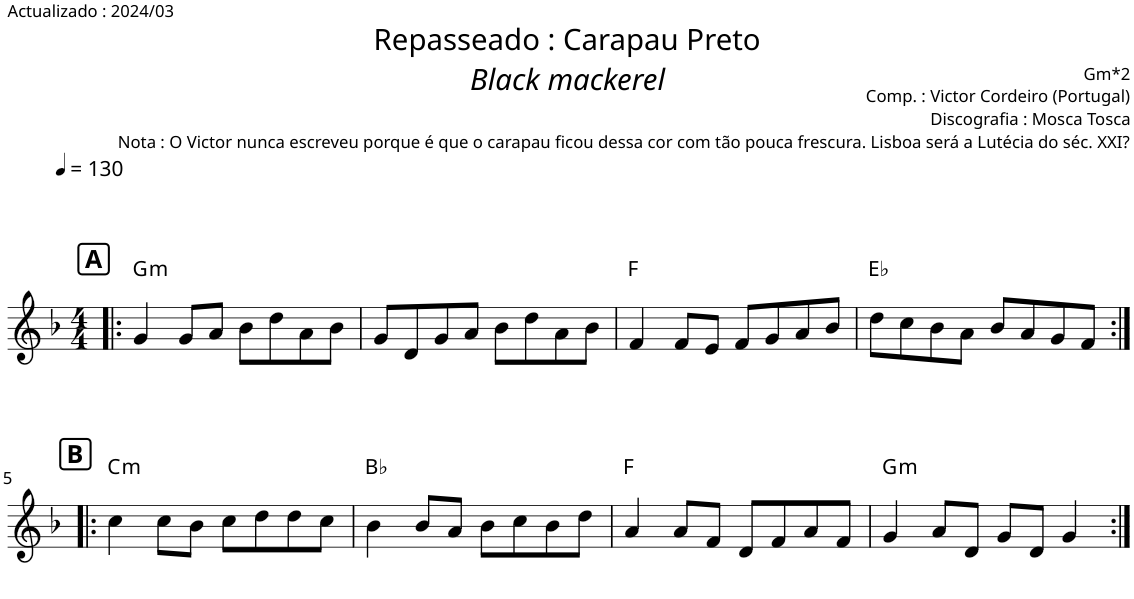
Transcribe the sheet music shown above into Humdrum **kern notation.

**kern	**harte
*part1	*part1
*staff1	*
*I"Piano	*
*I'Pno.	*
*clefG2	*
*k[b-]	*
*M4/4	*
*MM130	*
!!LO:REH:place=s1:a:B:cj:fs=12:t=A
=1!|:	=1!|:
!	!LO:H:kt=m
4g/	G:min
8g/L	.
8a/J	.
8b-\L	.
8dd\	.
8a\	.
8b-\J	.
=2	=2
8g/L	.
8d/	.
8g/	.
8a/J	.
8b-\L	.
8dd\	.
8a\	.
8b-\J	.
=3	=3
4f/	F:maj
8f/L	.
8e/J	.
8f/L	.
8g/	.
8a/	.
8b-/J	.
=4	=4
8dd\L	Eb:maj
8cc\	.
8b-\	.
8a\J	.
8b-/L	.
8a/	.
8g/	.
8f/J	.
!!LO:LB:g=z
!!LO:REH:place=s1:a:B:cj:fs=12:t=B
=5:|!|:	=5:|!|:
!	!LO:H:kt=m
4cc\	C:min
8cc\L	.
8b-\J	.
8cc\L	.
8dd\	.
8dd\	.
8cc\J	.
=6	=6
4b-\	Bb:maj
8b-/L	.
8a/J	.
8b-\L	.
8cc\	.
8b-\	.
8dd\J	.
=7	=7
4a/	F:maj
8a/L	.
8f/J	.
8d/L	.
8f/	.
8a/	.
8f/J	.
=8	=8
!	!LO:H:kt=m
4g/	G:min
8a/L	.
8d/J	.
8g/L	.
8d/J	.
4g/	.
=:|!	=:|!
*-	*-
